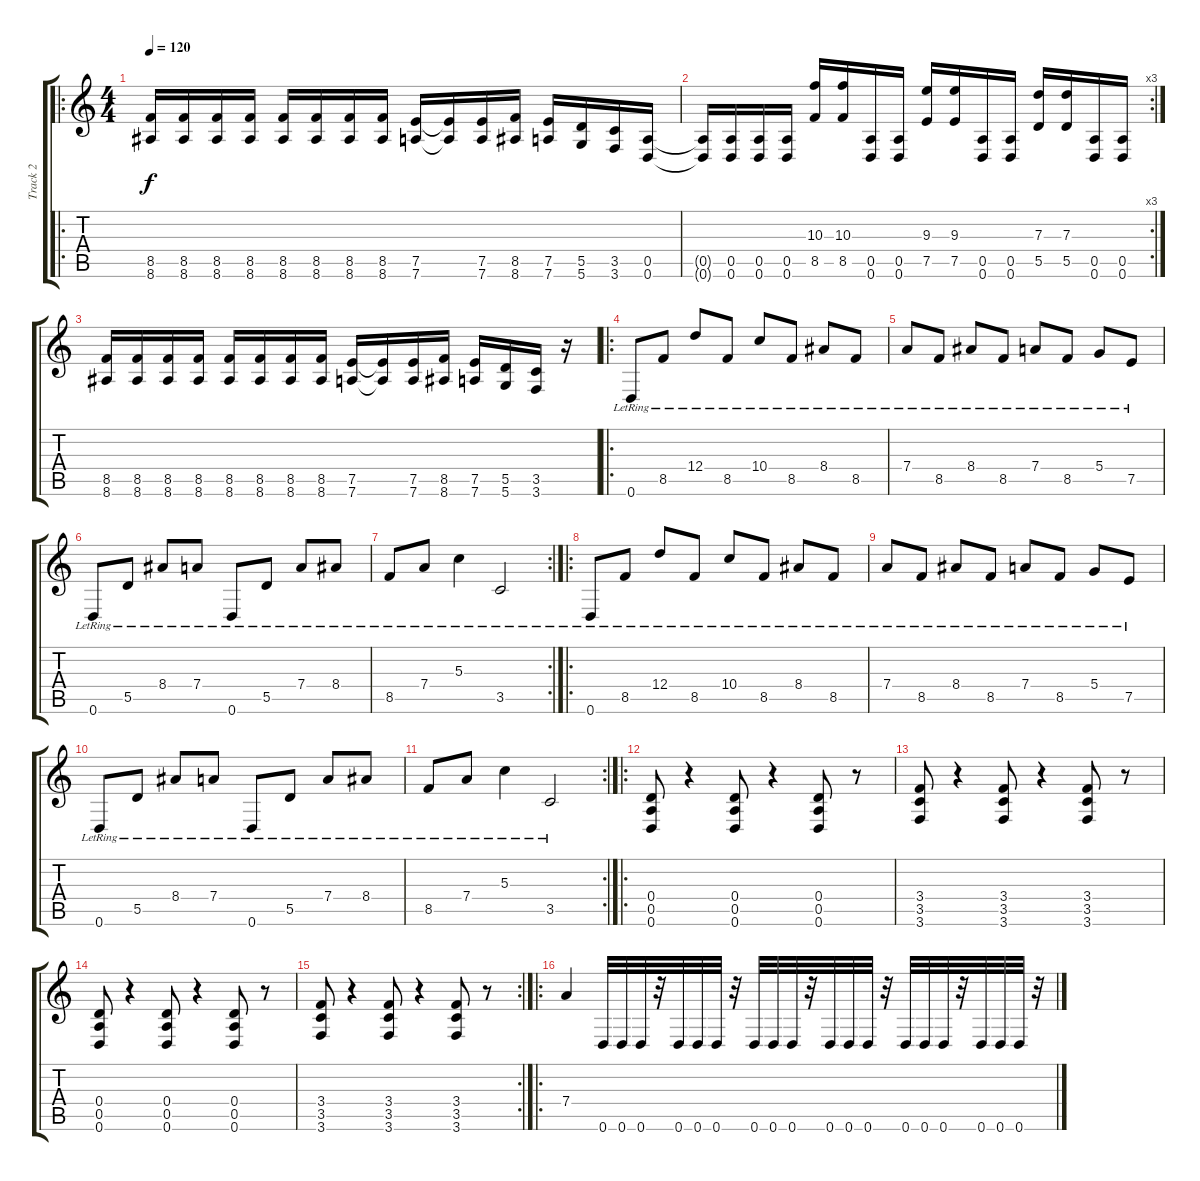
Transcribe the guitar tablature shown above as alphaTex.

\track ("Track 2" "Track 2") {instrument distortionguitar}
\staff {score tabs}
\tuning (E4 B3 G3 D3 A2 D2) {hide}
\ro
\ts (4 4)
\tempo 120
\clef g2
\ks c
(8.5 8.6).16{dy f instrument distortionguitar} (8.5 8.6).16 (8.5 8.6).16 (8.5 8.6).16 (8.5 8.6).16 (8.5 8.6).16 (8.5 8.6).16 (8.5 8.6).16 (7.5 7.6).16 (7.5{t} 7.6{t}).16 (7.5 7.6).16 (8.5 8.6).16 (7.5 7.6).16 (5.5 5.6).16 (3.5 3.6).16 (0.5 0.6).16 |
\rc 3
(0.5{t} 0.6{t}).16 (0.5 0.6).16 (0.5 0.6).16 (0.5 0.6).16 (10.3 8.5).16 (10.3 8.5).16 (0.5 0.6).16 (0.5 0.6).16 (9.3 7.5).16 (9.3 7.5).16 (0.5 0.6).16 (0.5 0.6).16 (7.3 5.5).16 (7.3 5.5).16 (0.5 0.6).16 (0.5 0.6).16 |
(8.5 8.6).16 (8.5 8.6).16 (8.5 8.6).16 (8.5 8.6).16 (8.5 8.6).16 (8.5 8.6).16 (8.5 8.6).16 (8.5 8.6).16 (7.5 7.6).16 (7.5{t} 7.6{t}).16 (7.5 7.6).16 (8.5 8.6).16 (7.5 7.6).16 (5.5 5.6).16 (3.5 3.6).16 r.16 |
\ro
0.6{lr}.8{instrument acousticguitarsteel} 8.5{lr}.8 12.4{lr}.8 8.5{lr}.8 10.4{lr}.8 8.5{lr}.8 8.4{lr}.8 8.5{lr}.8 |
7.4{lr}.8 8.5{lr}.8 8.4{lr}.8 8.5{lr}.8 7.4{lr}.8 8.5{lr}.8 5.4{lr}.8 7.5{lr}.8 |
0.6{lr}.8 5.5{lr}.8 8.4{lr}.8 7.4{lr}.8 0.6{lr}.8 5.5{lr}.8 7.4{lr}.8 8.4{lr}.8 |
\rc 2
8.5{lr}.8 7.4{lr}.8 5.3{lr}.4 3.5{lr}.2 |
\ro
0.6{lr}.8{instrument acousticguitarsteel} 8.5{lr}.8 12.4{lr}.8 8.5{lr}.8 10.4{lr}.8 8.5{lr}.8 8.4{lr}.8 8.5{lr}.8 |
7.4{lr}.8 8.5{lr}.8 8.4{lr}.8 8.5{lr}.8 7.4{lr}.8 8.5{lr}.8 5.4{lr}.8 7.5{lr}.8 |
0.6{lr}.8 5.5{lr}.8 8.4{lr}.8 7.4{lr}.8 0.6{lr}.8 5.5{lr}.8 7.4{lr}.8 8.4{lr}.8 |
\rc 2
8.5{lr}.8 7.4{lr}.8 5.3{lr}.4 3.5{lr}.2 |
\ro
(0.4 0.5 0.6).8{instrument distortionguitar} r.4 (0.4 0.5 0.6).8 r.4 (0.4 0.5 0.6).8 r.8 |
(3.4 3.5 3.6).8 r.4 (3.4 3.5 3.6).8 r.4 (3.4 3.5 3.6).8 r.8 |
(0.4 0.5 0.6).8 r.4 (0.4 0.5 0.6).8 r.4 (0.4 0.5 0.6).8 r.8 |
\rc 2
(3.4 3.5 3.6).8 r.4 (3.4 3.5 3.6).8 r.4 (3.4 3.5 3.6).8 r.8 |
\ro
7.4.4 0.6.32 0.6.32 0.6.32 r.32 0.6.32 0.6.32 0.6.32 r.32 0.6.32 0.6.32 0.6.32 r.32 0.6.32 0.6.32 0.6.32 r.32 0.6.32 0.6.32 0.6.32 r.32 0.6.32 0.6.32 0.6.32 r.32
